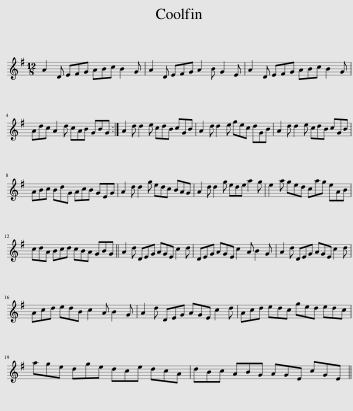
X:1
L:1/8
M:12/8
I:linebreak $
K:G
V:1 treble
V:1
 A2 D EFG ABc B2 G | A2 D EFG A2 B G2 E | A2 D EFG ABc B2 G |$ Adc A2 d cAB GBG :| A2 d d2 e cdB cGB | %5
 A2 d d2 e gec dGB | A2 d d2 e cdB cGB |$ ABc BdG AcB GEG | A2 d d2 g edc BAG | A2 d d2 g ede a2 g | %10
 e2 a ged cag eAB |$ cdA Bcd cBA GBG || A2 d DEG AGE c2 d | DEG AGE c2 A B2 G | A2 d DEG AGE c2 d |$ %15
 Acd edB c2 A B2 G | A2 d DEG AGE c2 d | Acd edc ged edc |$ age dge dce dcA | dBc ABG AGE cGE || %20
